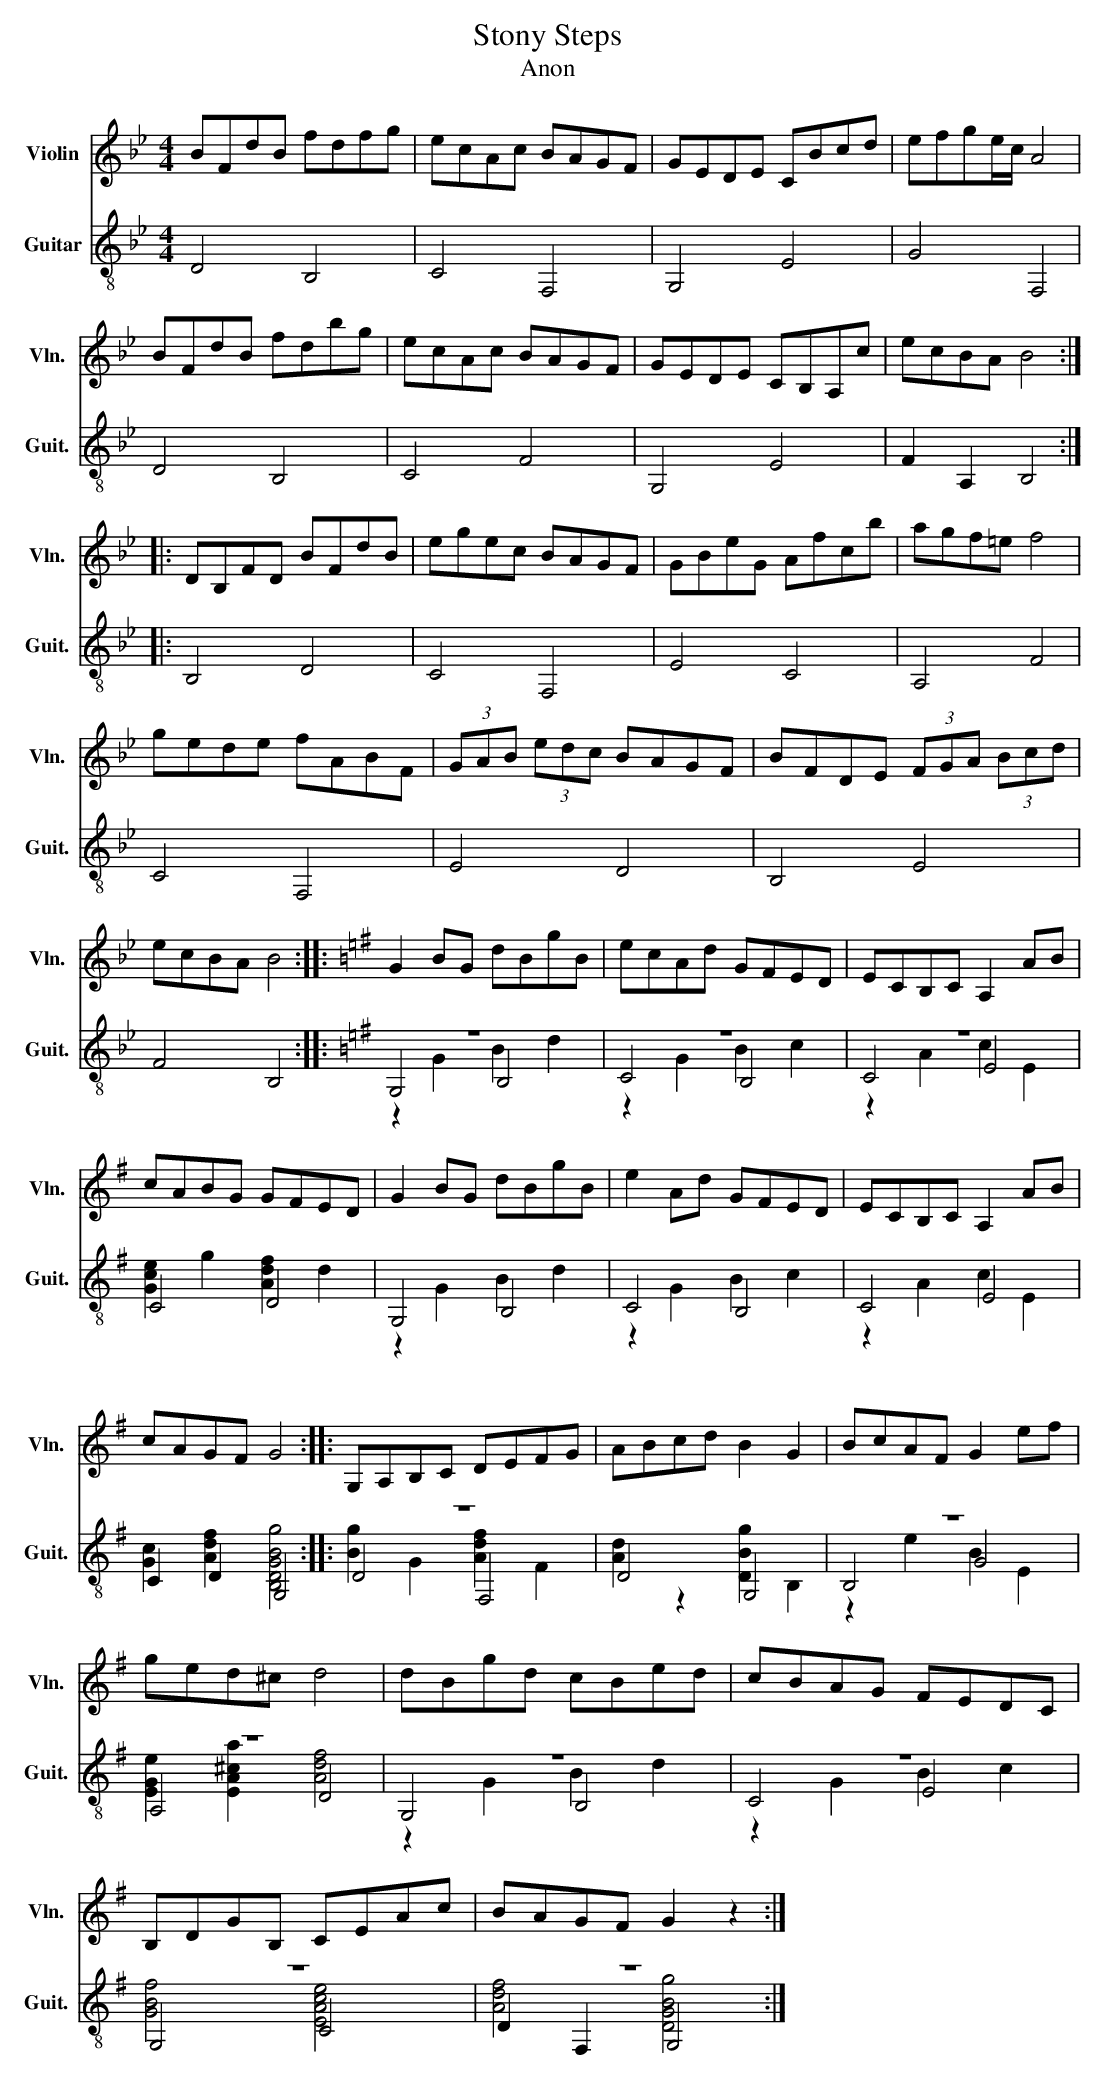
X:1
T:Stony Steps
T:Anon
%%score 1 ( 2 3 4 )
L:1/4
M:4/4
K:Bb
V:1 treble nm="Violin" snm="Vln."
L:1/8
V:2 treble-8 m=B, nm="Guitar" snm="Guit."
V:3 treble-8 m=B,
V:4 treble-8 m=B,
V:1
 BFdB fdfg | ecAc BAGF | GEDE CBcd | efge/c/ A4 | BFdB fdbg | ecAc BAGF | GEDE CB,A,c | ecBA B4 :: %8
 DB,FD BFdB | egec BAGF | GBeG Afcb | agf=e f4 | gede fABF | (3GAB (3edc BAGF | %14
 BFDE (3FGA (3Bcd | ecBA B4 :: [K:G] G2 BG dBgB | ecAd GFED | ECB,C A,2 AB | cABG GFED | %20
 G2 BG dBgB | e2 Ad GFED | ECB,C A,2 AB | cAGF G4 :: G,A,B,C DEFG | ABcd B2 G2 | BcAF G2 ef | %27
 ged^c d4 | dBgd cBed | cBAG FEDC | B,DGB, CEAc | BAGF G2 z2 :| %32
V:2
 D,2 B,,2 | C,2 F,,2 | G,,2 E,2 | G,2 F,,2 | D,2 B,,2 | C,2 F,2 | G,,2 E,2 | F, A,, B,,2 :: %8
 B,,2 D,2 | C,2 F,,2 | E,2 C,2 | A,,2 F,2 | C,2 F,,2 | E,2 D,2 | B,,2 E,2 | F,2 B,,2 ::  %16
[K:G] z4 | z4 | z4 | C,2 D,2 | G,,2 B,,2 | C,2 B,,2 | C,2 E,2 | C, D, G,,2 :: z4 | D,2 G,,2 | %26
 z4 | z4 | z4 | z4 | z4 | z4 :| %32
V:3
 x4 | x4 | x4 | x4 | x4 | x4 | x4 | x4 :: x4 | x4 | x4 | x4 | x4 | x4 | x4 | x4 :: %16
[K:G] G,,2 B,,2 | C,2 B,,2 | C,2 E,2 | x4 | x4 | x4 | x4 | x4 :: D,2 F,,2 | x4 | B,,2 G,2 | %27
 A,,2 D,2 | G,,2 B,,2 | C,2 E,2 | G,,2 C,2 | D, F,, G,,2 :| %32
V:4
 x4 | x4 | x4 | x4 | x4 | x4 | x4 | x4 :: x4 | x4 | x4 | x4 | x4 | x4 | x4 | x4 :: %16
[K:G] z G, B, D | z G, B, C | z A, C E, | [G,CE] G [A,DF] D | z G, B, D | z G, B, C | z A, C E, | %23
 [G,C] [A,DF] [B,,D,G,B,G]2 :: [B,G] G, [A,DF] F, | [A,D] z [D,B,G] B,, | z E B, E, | %27
 [E,G,E] [E,A,^CA] [A,DF]2 | z G, B, D | z G, B, C | [G,B,F]2 [E,A,CE]2 | [A,DF]2 [D,G,B,G]2 :| %32
